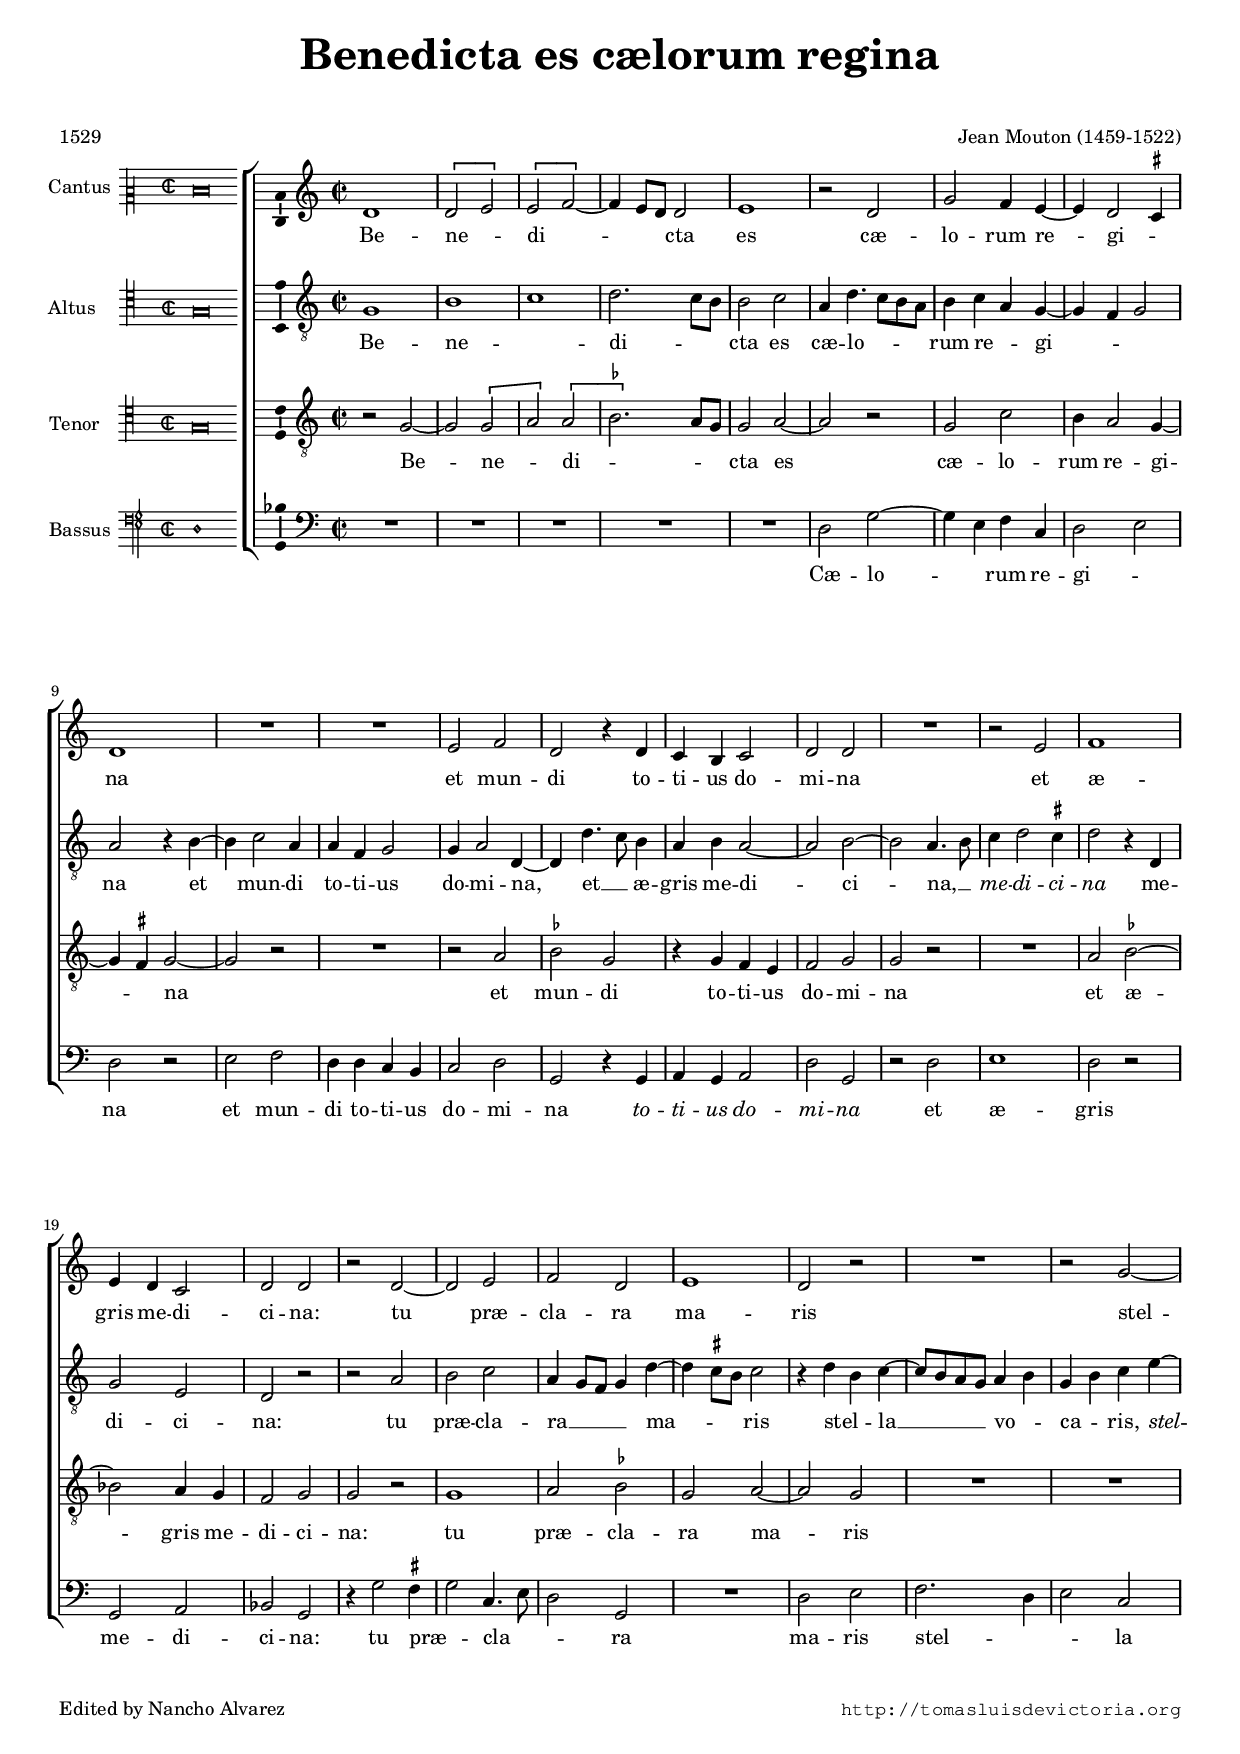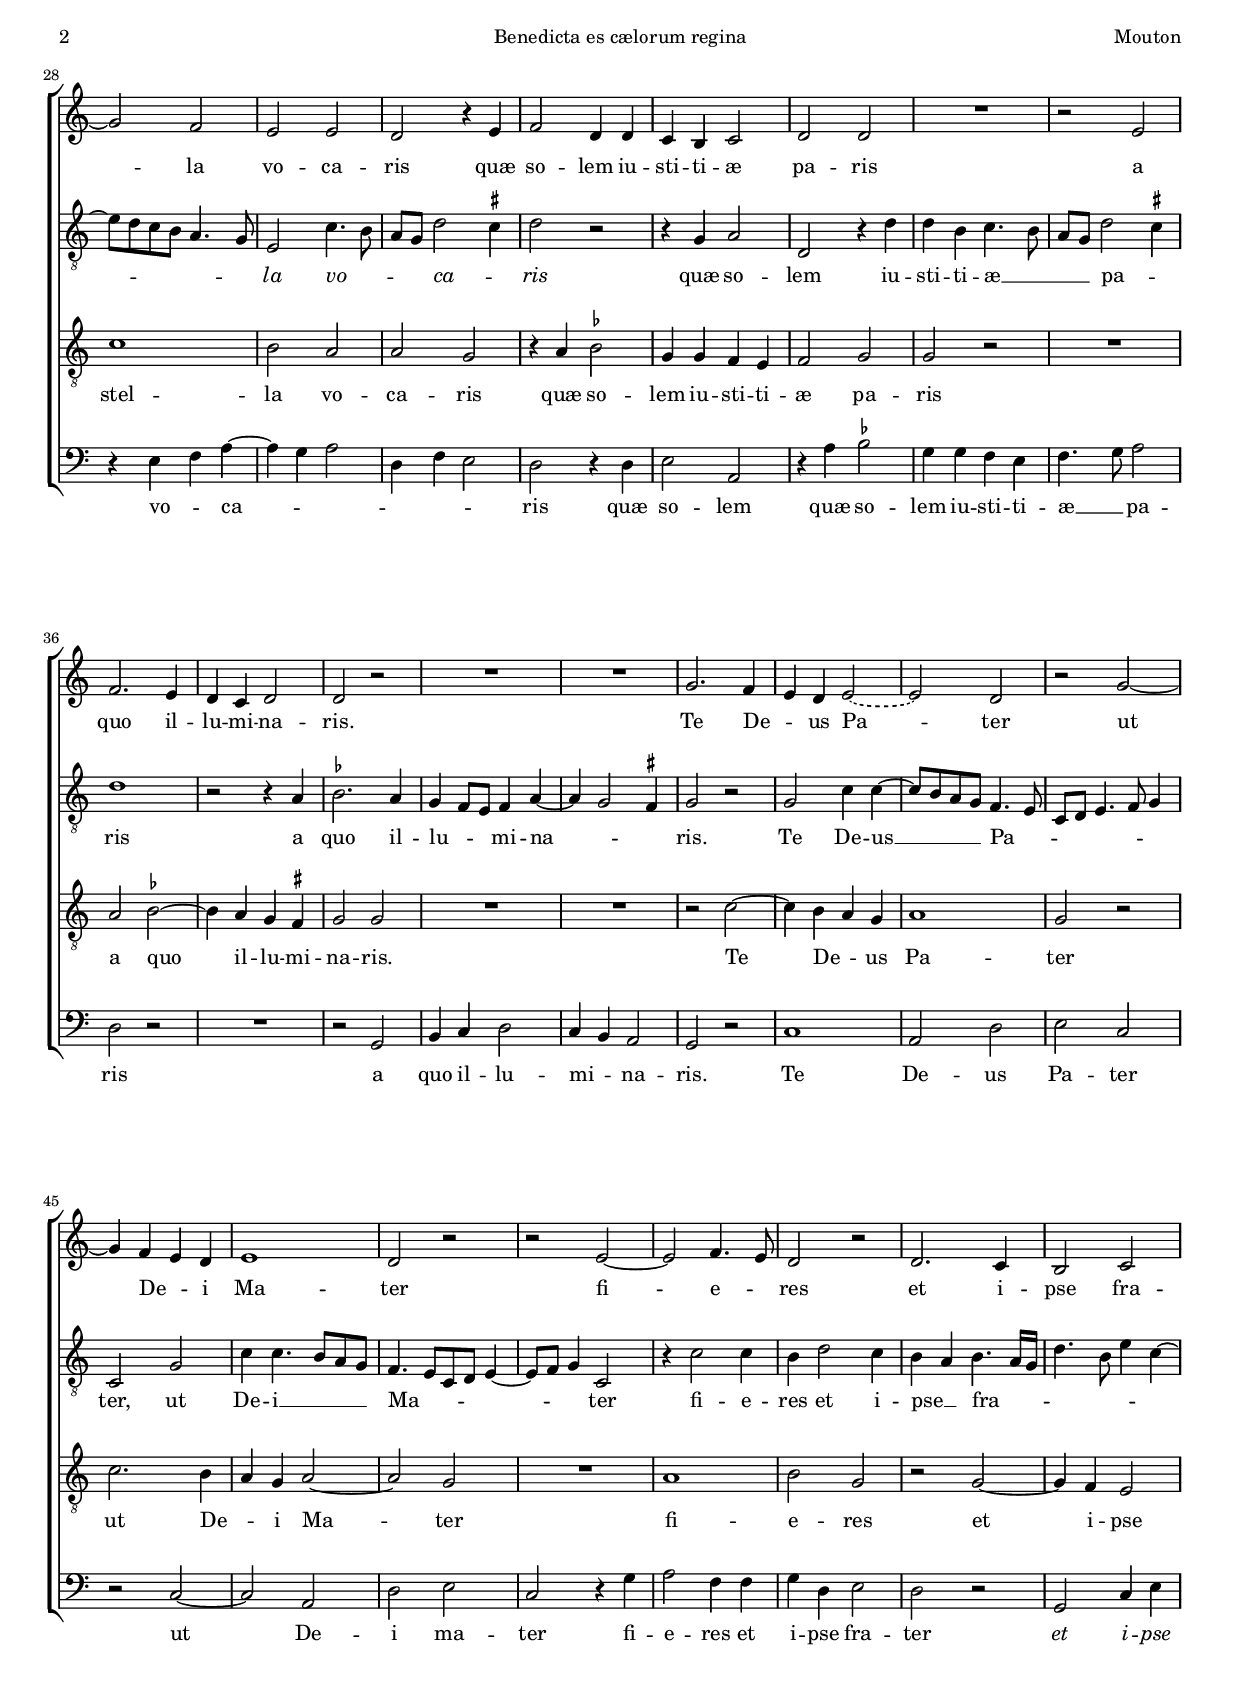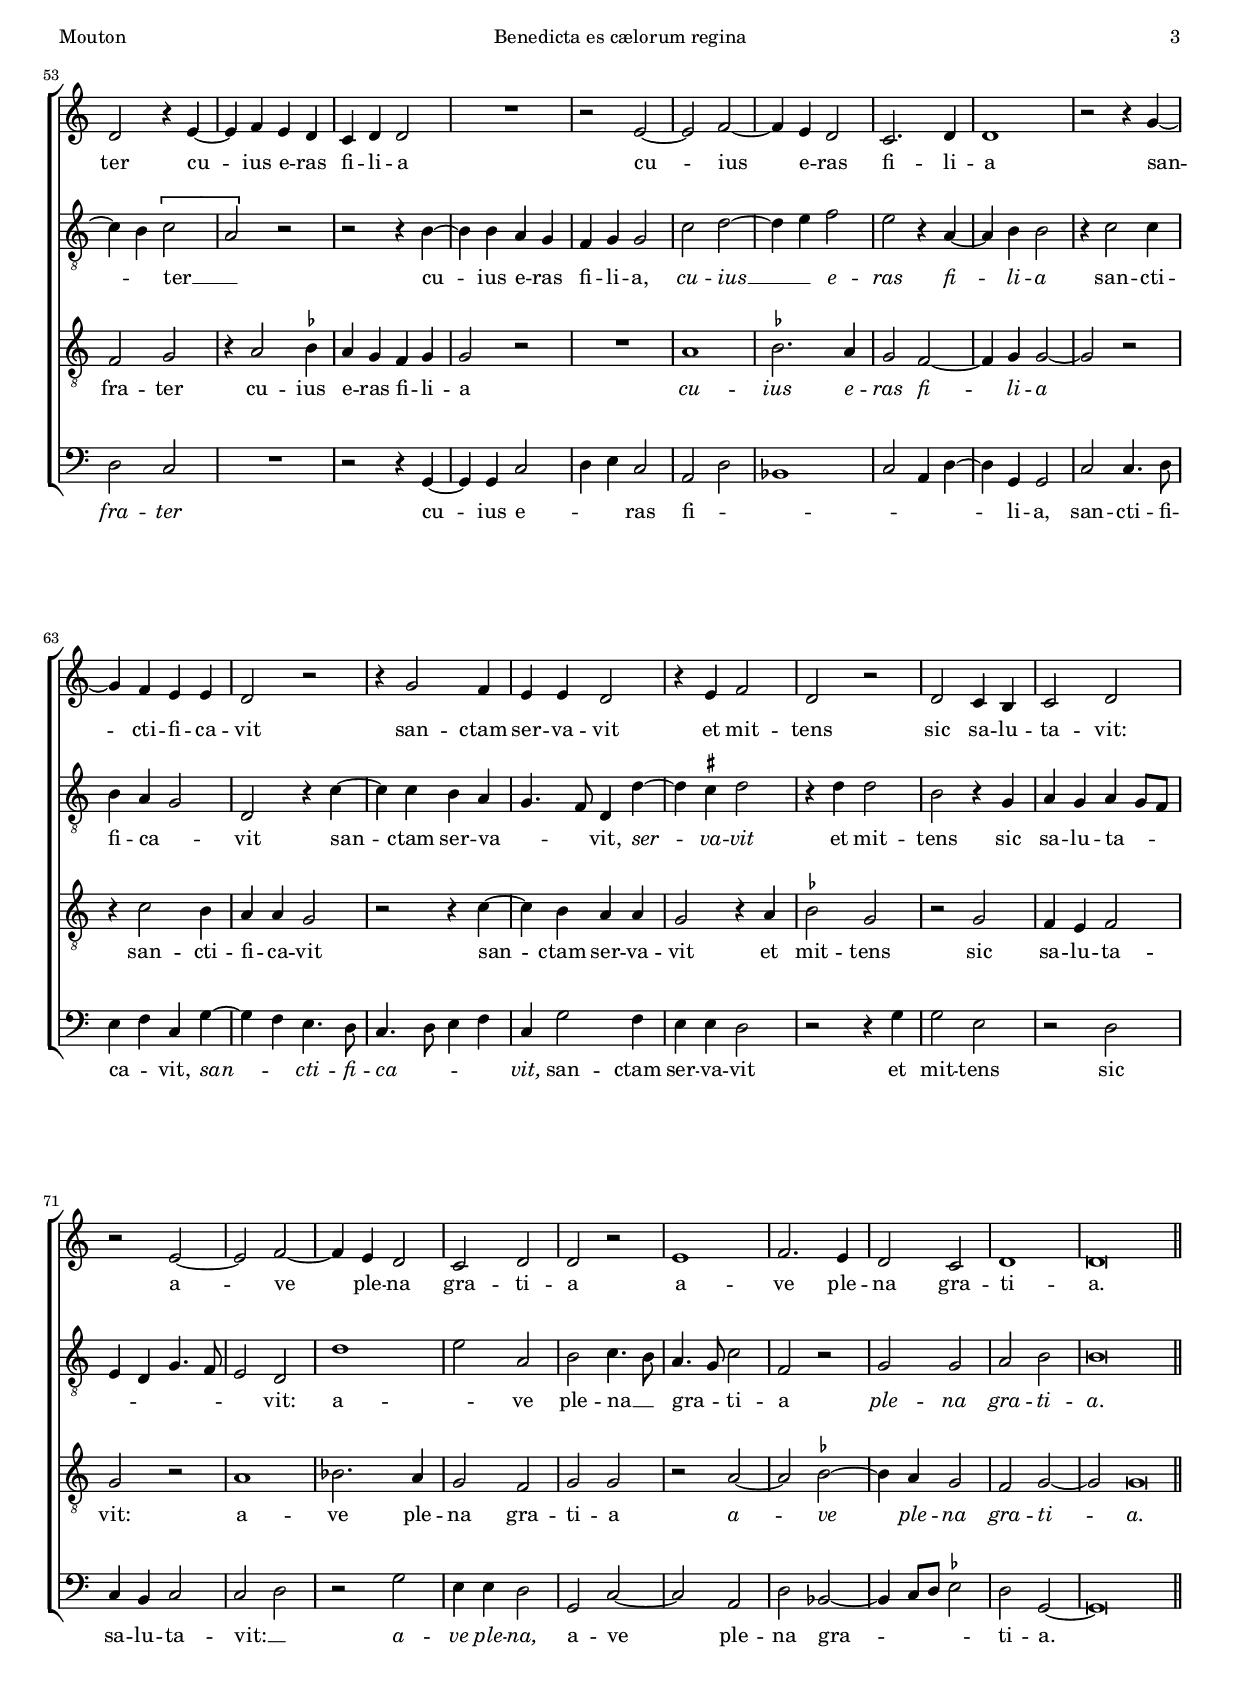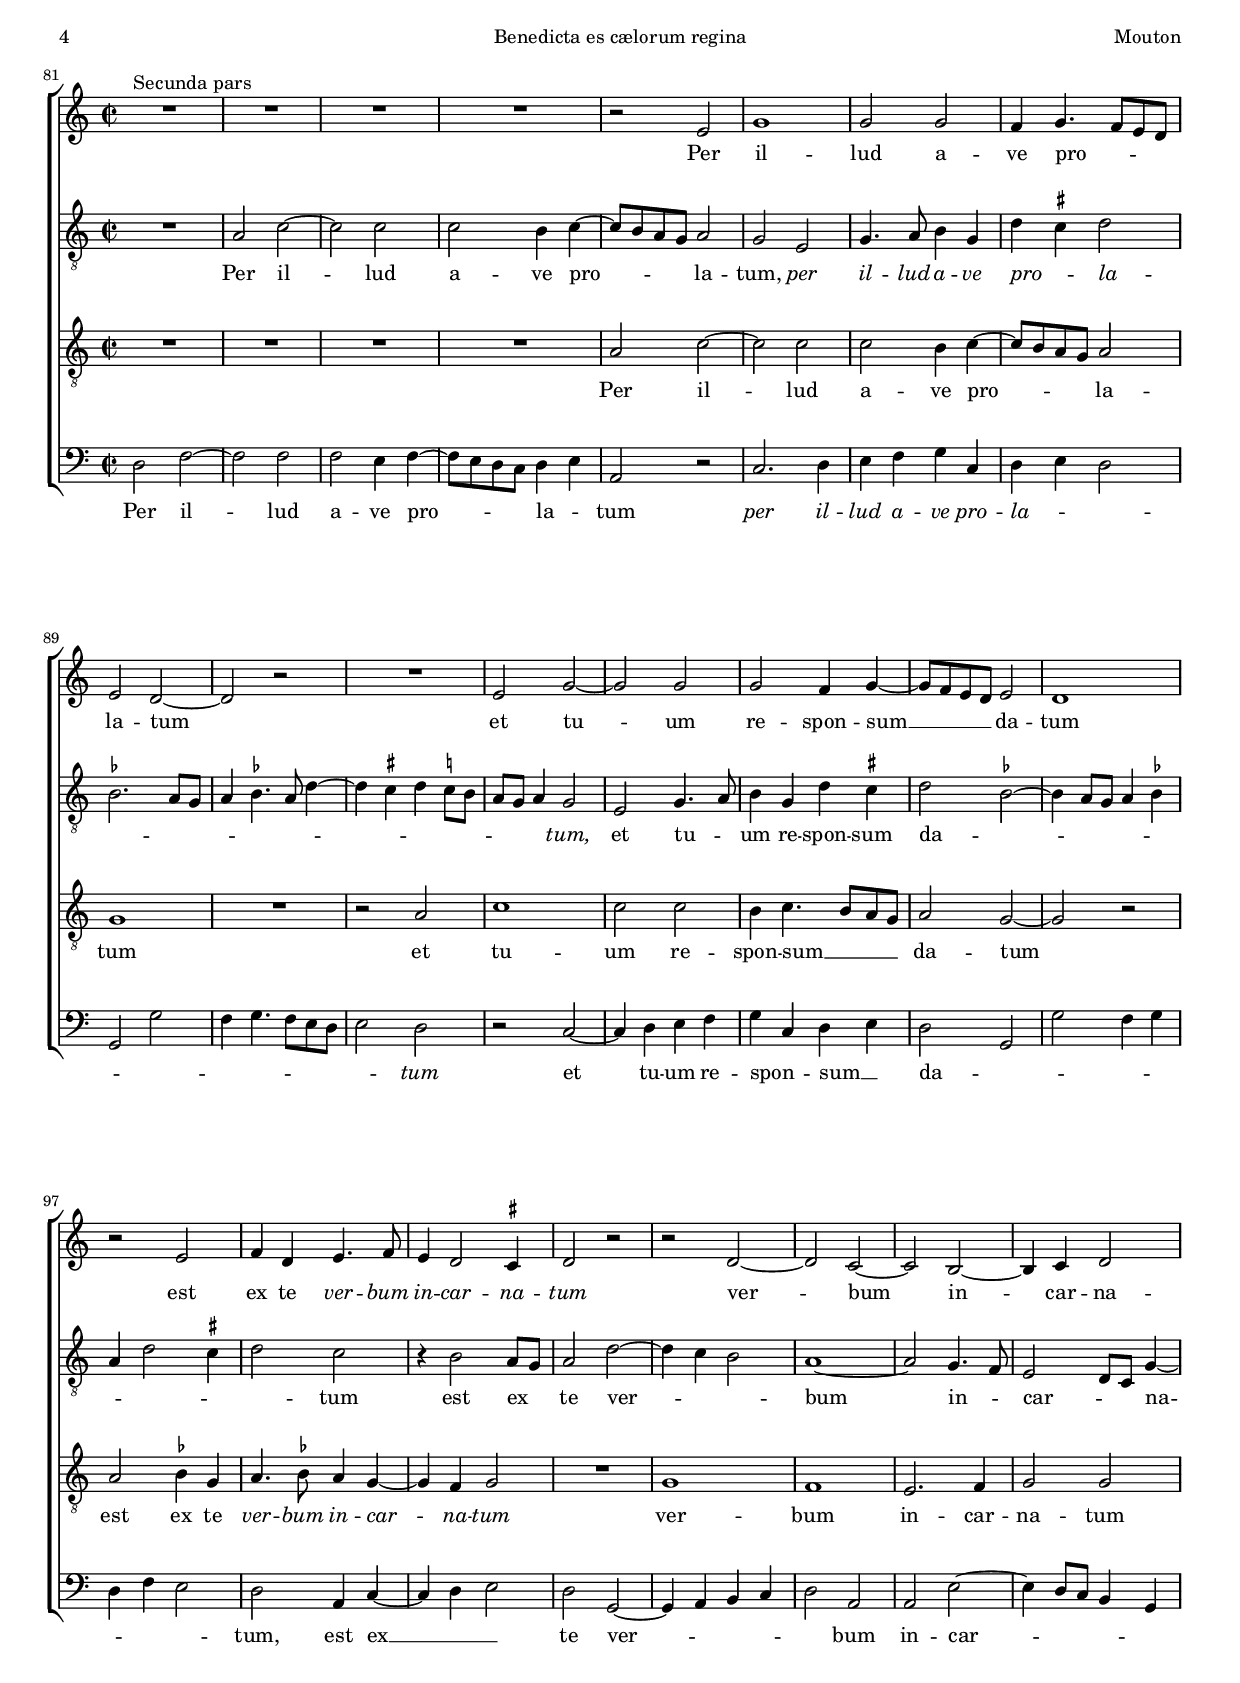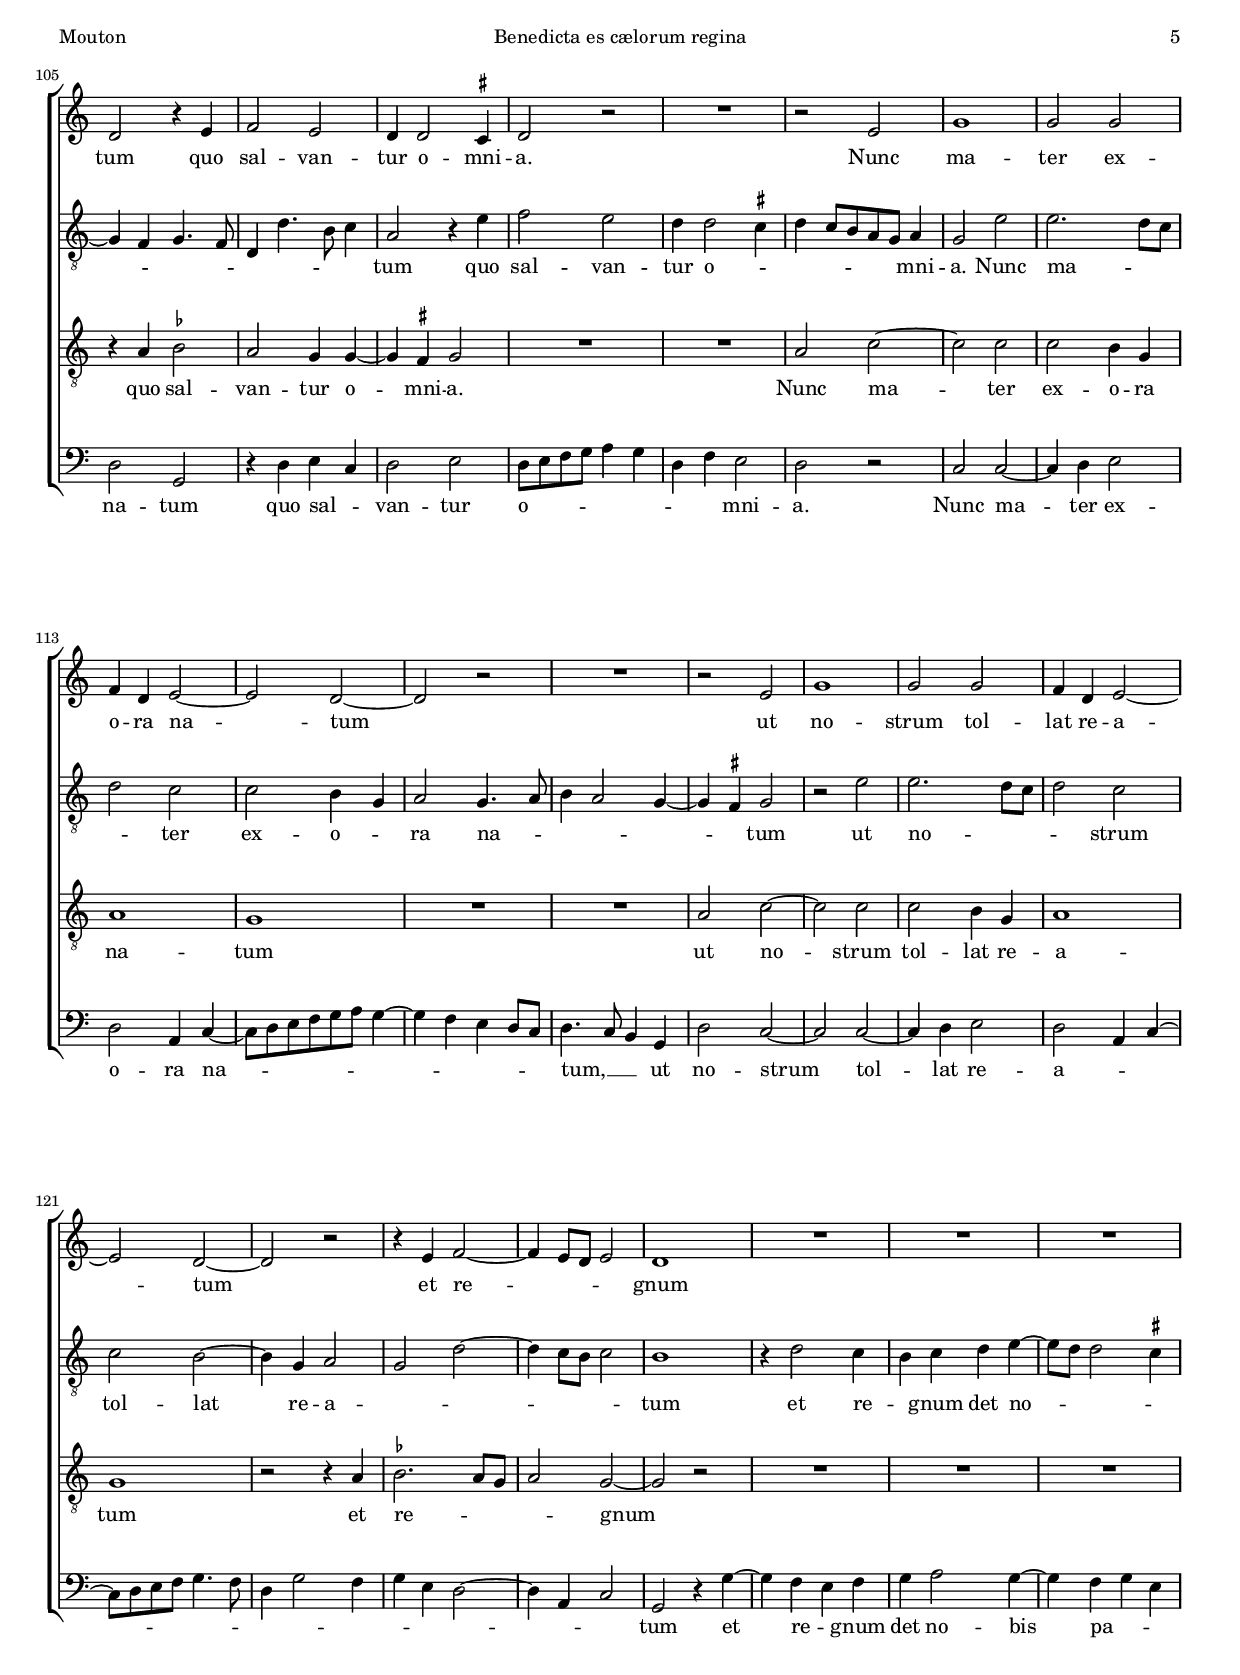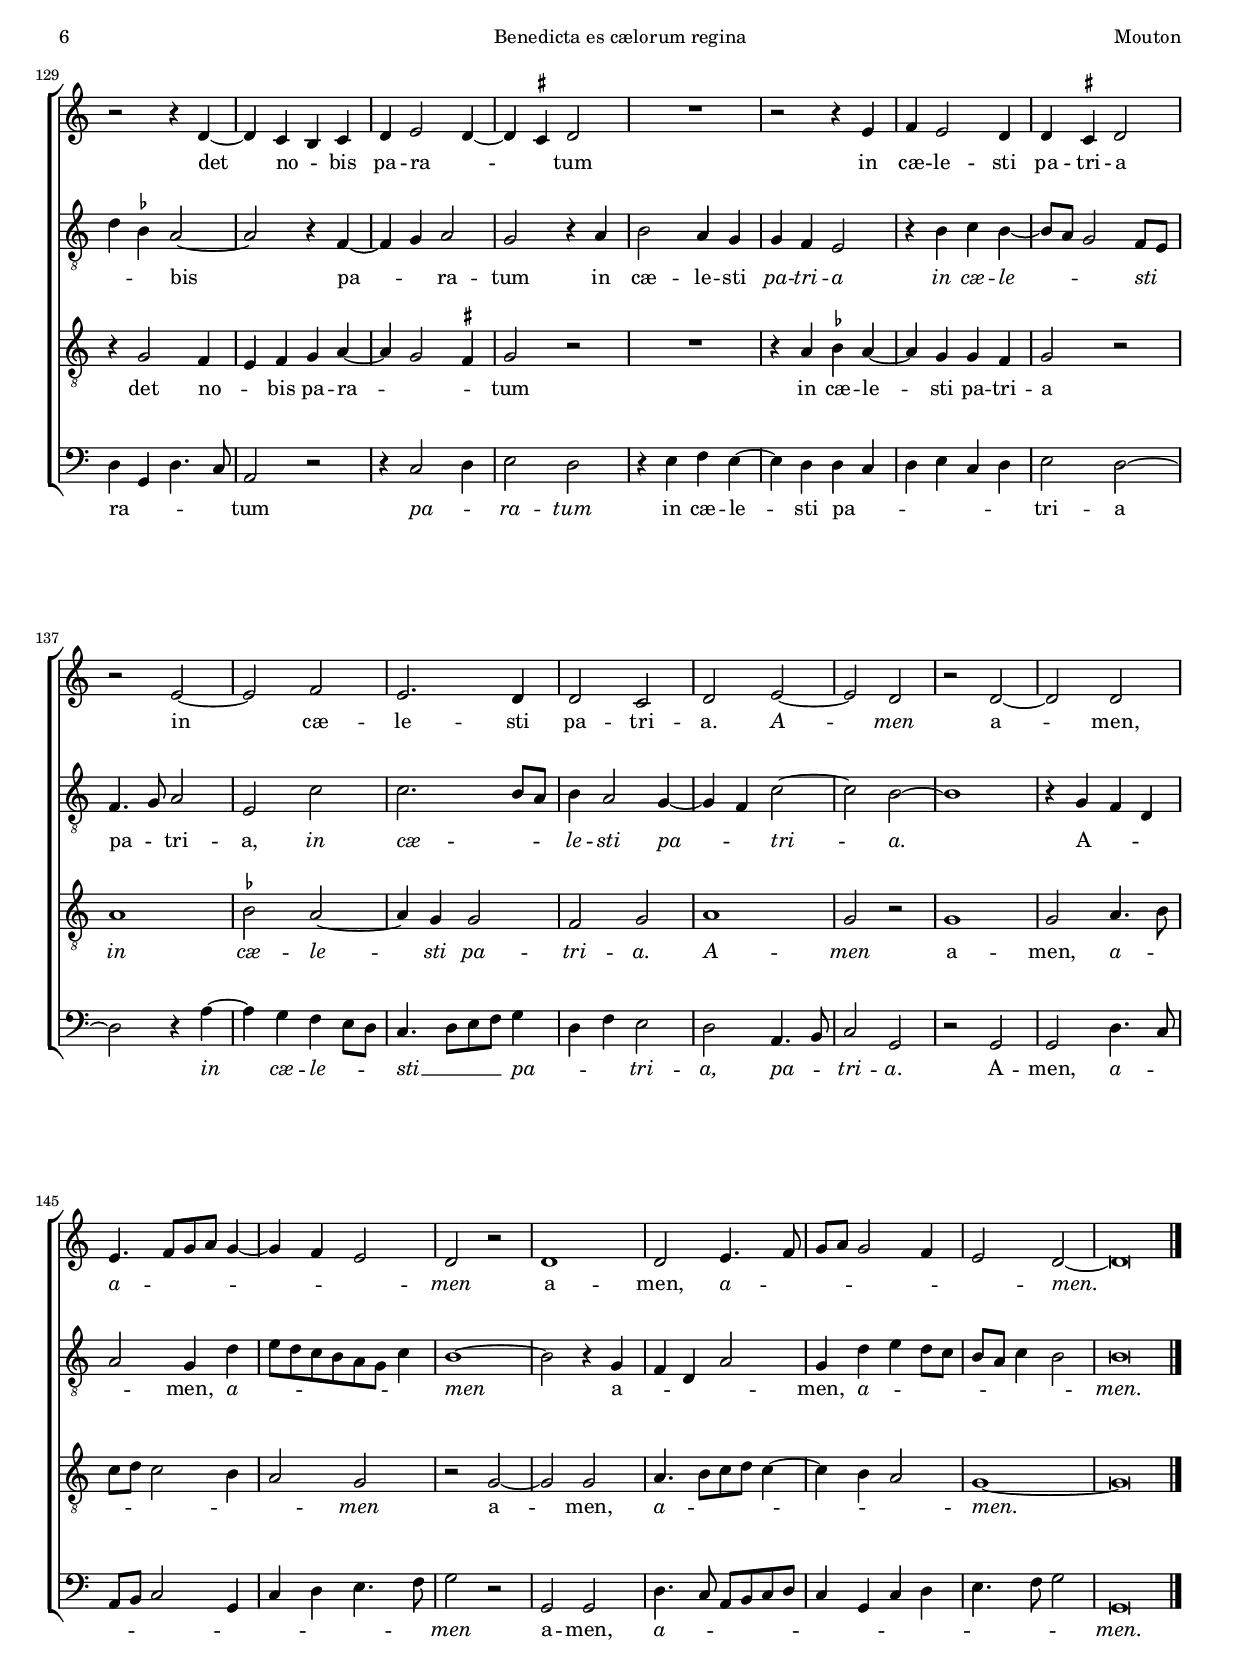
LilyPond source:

\version "2.18.0"

#(set-default-paper-size "a4")
#(set-global-staff-size 16.5)
#(ly:set-option 'point-and-click #f)
%mobile -s15.5 -i3.2

italicas=\override LyricText.font-shape = #'italic
rectas=\override LyricText.font-shape = #'upright
ss=\once \set suggestAccidentals = ##t
incipitwidth = 20

htitle="Benedicta es cælorum regina"
hcomposer="Mouton"

\header {
	title=\markup{\fontsize #3 "Benedicta es cælorum regina"}
	subtitle=\markup{\column{" " " "}}
%	subsubtitle=\markup{\column{" " " "}}
	composer="Jean Mouton (1459-1522)"
        pdfauthor=\composer
	%opus="(-)"
	poet=\markup{"1529"} % Motetti de la Corona vol. I
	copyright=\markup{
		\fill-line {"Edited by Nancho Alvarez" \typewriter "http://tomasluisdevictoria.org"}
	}
%	tagline=""
}

global={\key c \major \time 2/2 \skip 1*80 \bar "||" \break 
	\override Score.TimeSignature.break-visibility = #'#(#f #t #t)
	\time 2/2 \skip 1*72 \bar "|."
}


cantus=\relative c'{
	d1
	\[d2 e\]
	\[e f ~ \]
	f4 e8 d d2
	e1
	r2 d
	g2 f4 e ~
	e d2 \ss cis4
	d1
	R1
	R1
	e2 f
	d r4 d
	c b c2
	d d
	R1
	r2 e
	f1
	e4 d c2 % CSIC \ss cis
	d2 d
	r2 d ~
	d e
	f d
	e1
	d2 r
	R1
	r2 g ~
	g f
	e e
	d r4 e
	f2 d4 d
	c b c2
	d d
	R1
	r2 e
	f2. e4
	d c d2
	d r
	R1*2
	g2. f4
	e d \tieDashed e2 ~ % asi esta en CSIC
	e d \tieSolid
	r2 g ~
	g4 f e d
	e1
	d2 r
	r e ~
	e f4. e8
	d2 r
	d2. c4
	b2 c
	d r4 e ~
	e f e d
	c d d2
	R1
	r2 e ~
	e f ~
	f4 e d2
	c2. d4
	d1
	r2 r4 g ~
	g f e e
	d2 r
	r4 g2 f4
	e e d2
	r4 e f2
	d r
	d c4 b
	c2 d
	r2 e ~
	e f ~
	f4 e d2
	c d % CSIC \ss cis 
	d2 r
	e1
	f2. e4
	d2 c
	d1
	d\breve*1/2
	s4*0^\markup{"Secunda pars"}
	R1*4
	r2 e
	g1
	g2 g
	f4 g4. f8 e d % CSIC \ss fis 
	e2 d ~
	d2 r
	R1
	e2 g ~
	g g
	g f4 g ~
	g8 f e d e2
	d1
	r2 e
	f4 d e4. f8
	e4 d2 \ss cis4
	d2 r
	r d ~
	d
	c ~
	c b ~
	b4 c d2
	d r4 e
	f2 e
	d4 d2 \ss cis4
	d2 r
	R1
	r2 e
	g1
	g2 g
	f4 d e2 ~
	e d ~
	d r
	R1
	r2 e
	g1
	g2 g
	f4 d e2 ~
	e d ~
	d r
	r4 e f2 ~
	f4 e8 d e2
	d1
	R1*3
	r2 r4 d ~
	d c b c
	d e2 d4 ~
	d \ss cis4 d2 
	R1
	r2 r4 e
	f4 e2 d4 
	d \ss cis d2
	r2 e ~
	e f
	e2. d4
	d2 c % CSIC \ss cis
	d e ~
	e d
	r d ~
	d d
	e4. f8[ g a] g4 ~ % CSIC \ss fis 
	g4 f e2
	d r
	d1
	d2 e4. f8 % CSIC \ss fis 
	g8 a g2 f4
	e2 d2 ~
	d\breve*1/2
}

altus=\relative c'{
	g1
	b
	c
	d2. c8 b
	b2 c
	a4 d4. c8 b a
	b4 c a g ~
	g f g2
	a2 r4 b ~
	b c2 a4
	a4 f g2
	g4 a2 d,4 ~
	d d'4. c8 b4
	a4 b a2 ~
	a b ~ % en CSIC no hay tie en esta nota
	b2 a4. b8
	c4 d2 \ss cis4
	d2 r4 d,
	g2 e
	d r
	r2 a'
	b c
	a4 g8 f g4 d' ~
	d \ss cis8 b cis2
	r4 d b c ~
	c8 b a g a4 b
	g b c e ~
	e8 d c b a4. g8 
	e2 c'4. b8
	a8 g d'2 \ss cis4
	d2 r
	r4 g, a2
	d, r4 d'
	d b c4. b8
	a g d'2 \ss cis4
	d1
	r2 r4 a
	\ss bes2. a4
	g4 f8 e f4 a ~
	a g2 \ss fis4
	g2 r
	g2 c4 c ~
	c8 b a g f4. e8 
	c d e4. f8 g4
	c,2 g'
	c4 c4. b8 a g
	f4. e8[ c d] e4 ~
	e8 f g4 c,2
	r4 c'2 c4
	b4 d2 c4
	b a b4. a16 g
	d'4. b8 e4 c ~
	c b \[c2
	a\] r
	r2 r4 b ~
	b b a g
	f g g2 % CSIC \ss fis 
	c2 d ~
	d4 e f2
	e2 r4 a, ~
	a b b2
	r4 c2 c4
	b a g2
	d2 r4 c' ~
	c4 c b a 
	g4. f8 d4 d' ~
	d \ss cis d2 
	r4 d d2
	b r4 g 
	a4 g a g8 f
	e4 d g4. f8
	e2 d
	d'1
	e2 a,
	b2 c4. b8
	a4. g8 c2
	f,2 r
	g g 
	a b
	b\breve*1/2
	R1
	a2 c ~
	c c
	c b4 c ~
	c8 b a g a2
	g2 e
	g4. a8 b4 g
	d' \ss cis d2
	\ss bes2. a8 g
	a4 \ss bes4. a8 d4 ~
	d \ss cis d \ss c8 b 
	a g a4 g2
	e2 g4. a8
	b4 g d' \ss cis4
	d2 \ss bes2 ~
	bes4 a8 g a4 \ss bes
	a4 d2 \ss cis4
	d2 c
	r4 b2 a8 g
	a2 d ~
	d4 c b2
	a1 ~
	a2 g4. f8
	e2 d8 c g'4 ~
	g  f g4. f8 % CSIC \ss fis 
	d4 d'4. b8 c4
	a2 r4 e'
	f2 e
	d4 d2 \ss cis4
	d4 c8[ b a g] a4 
	g2 e'
	e2. d8 c
	d2 c
	c b4 g
	a2 g4. a8
	b4 a2 g4 ~
	g \ss fis4 g2
	r2 e'
	e2. d8 c
	d2 c
	c2 b ~
	b4 g a2
	g d' ~
	d4 c8 b c2
	b1
	r4 d2 c4
	b c d e ~
	e8 d d2 \ss cis4
	d \ss bes a2 ~ % CSIC no
	a r4 f ~
	f g a2
	g r4 a
	b2 a4 g
	g f e2
	r4 b' c b ~
	b8 a g2 f8 e
	f4. g8 a2
	e2 c'
	c2. b8 a
	b4 a2 g4 ~
	g f c'2 ~
	c b ~
	b1
	r4 g f d
	a'2 g4 d'
	e8[ d c b a g] c4
	b1 ~
	b2 r4 g
	f d a'2
	g4 d' e d8 c
	b a c4 b2
	b\breve*1/2 
}

tenor=\relative c'{
	r2 g ~
	g \[g
	a\] \[a
	\ss bes2.\] a8 g
	g2 a ~
	a r
	g c
	b4 a2 g4 ~ % CSIC \ss bes
	g \ss fis g2 ~
	g r
	R1
	r2 a
	\ss bes g
	r4 g f e
	f2 g % CSIC \ss fis
	g2 r
	R1
	a2 \ss bes ~
	bes a4 g
	f2 g
	g2 r
	g1
	a2 \ss bes2
	g2 a ~
	a g
	R1*2
	c1
	b2 a
	a g
	r4 a \ss bes2
	g4 g f e 
	f2 g % CSIC \ss fis
	g2 r
	R1
	a2 \ss bes ~
	bes4 a g \ss fis 
	g2 g
	R1*2
	r2 c ~
	c4 b a g
	a1
	g2 r
	c2. b4
	a g a2 ~
	a g
	R1
	a1
	b2 g
	r g ~
	g4 f e2
	f g
	r4 a2 \ss bes4
	a4 g f g % CSIC \ss fis
	g2 r
	R1
	a1
	\ss bes2. a4
	g2 f ~ % CSIC \ss fis
	f4 g g2 ~
	g r
	r4 c2 b4
	a a g2
	r2 r4 c ~
	c b a a
	g2 r4 a
	\ss bes2 g
	r2 g
	f4 e f2
	g r
	a1
	bes2. a4
	g2 f % CSIC \ss fis
	g2 g
	r2 a ~
	a \ss bes ~
	bes4 a g2 
	f g ~ % CSIC \ss fis
	g g\breve*1/4
	R1*4
	a2 c ~
	c c
	c b4 c ~
	c8 b a g a2
	g1
	R1
	r2 a
	c1
	c2 c
	b4 c4. b8 a g
	a2 g ~
	g r2 % CSIC r4
	a2 \ss bes4 g
	a4. \ss bes8 a4 g ~
	g4 f g2
	R1
	g1
	f
	e2. f4
	g2 g
	r4 a \ss bes2 % CSIC no
	a2 g4 g ~
	g \ss fis g2
	R1*2
	a2 c ~ % CSIC a4
	c c
	c2 b4 g
	a1
	g
	R1
	R1
	a2 c ~
	c c
	c b4 g
	a1 % a2 ~ a
	g1
	r2 r4 a
	\ss bes2. a8 g
	a2 g ~
	g2 r
	R1*3
	r4 g2 f4
	e4 f g a ~
	a g2 \ss fis4
	g2 r
	R1
	r4 a \ss bes a ~ % CSIC no
	a4 g g f4 % CSIC \ss fis
	g2 r
	a1
	\ss bes2 a ~ % CSIC no
	a4 g g2
	f2 g
	a1 
	g2 r
	g1
	g2 a4. b8
	c d c2 b4
	a2 g
	r2 g ~
	g g
	a4. b8[ c d] c4 ~
	c b a2
	g1 ~
	g\breve*1/2
}

bassus=\relative c{
	R1*5
	d2 g ~
	g4 e f c
	d2 e
	d r
	e f
	d4 d c b
	c2 d
	g, r4 g
	a g a2
	d g,
	r2 d'
	e1
	d2 r
	g,2 a 
	bes g
	r4 g'2 \ss fis4
	g2 c,4. e8 
	d2 g,
	R1
	d'2 e
	f2. d4
	e2 c
	r4 e f a ~
	a g4 a2 % CSIC \ss gis
	d,4 f e2
	d2 r4 d
	e2 a,
	r4 a' \ss bes2
	g4 g f e
	f4. g8 a2
	d,2 r
	R1
	r2 g,
	b4 c d2
	c4 b a2 % CSIC \ss bes
	g2 r
	c1
	a2 d
	e c
	r2 c ~
	c a
	d e 
	c2 r4 g'
	a2 f4 f
	g4 d e2
	d r
	g,2 c4 e
	d2 c
	R1
	r2 r4 g ~
	g g c2
	d4 e c2
	a2 d
	bes1
	c2 a4 d ~
	d g, g2
	c c4. d8
	e4 f c g' ~
	g f e4. d8
	c4. d8 e4 f 
	c g'2 f4
	e e d2
	r2 r4 g
	g2 e
	r2 d
	c4 b c2
	c d
	r2 g
	e4 e d2
	g,2 c ~
	c a
	d bes ~
	bes4 c8 d \ss ees2
	d2 g, ~
	g\breve*1/2
	d'2 f ~
	f f
	f e4 f ~
	f8 e d c d4 e
	a,2 r
	c2. d4
	e f g c, % CSIC \ss fis
	d e d2
	g,2 g' 
	f4 g4. f8 e d
	e2 d
	r2 c ~
	c4 d e f
	g c, d e
	d2 g, 
	g'2 f4 g
	d f e2
	d a4 c ~
	c4 d e2
	d g, ~
	g4 a b c
	d2 a 
	a e' ~
	e4 d8 c b4 g
	d'2 g,
	r4 d' e c
	d2 e
	d8 e f g a4 g
	d f e2
	d r
	c2 c ~
	c4 d e2
	d a4 c ~
	c8[ d e f g a] g4 ~
	g f e d8 c
	d4. c8 b4 g
	d'2 c ~
	c c ~
	c4 d e2
	d a4 c ~
	c8 d e f g4. f8
	d4 g2 f4 % CSIC \ss fis
	g e d2 ~
	d4 a c2
	g2 r4 g' ~
	g f e f
	g a2 g4 ~
	g f g e
	d g, d'4. c8
	a2 r
	r4 c2 d4
	e2 d
	r4 e f e ~
	e d d c
	d4 e c d
	e2 d ~
	d r4 a' ~
	a g f e8 d
	c4. d8[ e f] g4 
	d f e2
	d a4. b8 
	c2 g
	r g
	g2 d'4. c8
	a b c2 g4
	c d e4. f8 % CSIC \ss fis
	g2 r
	g,2 g
	d'4. c8 a b c d
	c4 g c d
	e4. f8 g2 % CSIC \ss 
	g,\breve*1/2
}

textocantus=\lyricmode{
Be -- ne -- _ di -- _ _ _ cta es
cæ -- lo -- rum re -- gi -- _ na
et mun -- di
to -- ti -- us do -- mi -- na
et æ -- gris me -- di -- ci -- na:
tu præ -- cla -- ra ma -- ris
stel -- la vo -- ca -- ris
quæ so -- lem iu -- sti -- ti -- æ pa -- ris
a quo il -- lu -- mi -- na -- ris.
Te De -- _ us Pa -- ter
ut De -- _ i Ma -- ter fi -- e -- _ res
et i -- pse fra -- ter 
cu -- ius e -- ras fi -- li -- a
cu -- ius e -- ras fi -- li -- a
san -- cti -- fi -- ca -- vit
san -- ctam ser -- va -- vit
et mit -- tens sic sa -- lu -- ta -- vit:
a -- ve ple -- na gra -- ti -- a
a -- ve ple -- na gra -- ti -- a.
Per il -- lud a -- ve pro -- _ _ _ la -- tum
et tu -- um re -- spon -- sum __ _ _ _ da -- tum
est ex te \italicas 
ver -- bum in -- car -- na -- tum
\rectas 
ver -- bum in -- car -- na -- tum
quo sal -- van -- tur o -- mni -- a.
Nunc ma -- ter ex -- o -- ra na -- tum
ut no -- strum tol -- lat re -- a -- tum
et re -- _ _ _ gnum det no -- _ bis pa -- ra -- _ _ tum
in cæ -- le -- sti pa -- tri -- a
in cæ -- le -- sti pa -- tri -- a.
\italicas A -- men
\rectas 
a -- men,
\italicas 
a -- _ _ _ _ _ _ men
\rectas 
a -- men,
\italicas a -- _ _ _ _ _ _ men.
}

textoaltus=\lyricmode{
Be -- ne -- _ di -- _ _ cta es cæ -- lo -- _ _ _ rum re -- _ gi -- _ _ na
et mun -- di to -- ti -- us do -- mi -- na,
et __ _ æ -- gris me -- di -- ci -- na, __ _ 
\italicas 
me -- di -- ci -- na
\rectas 
me -- di -- ci -- na:
tu præ -- cla -- ra __ _ _ _ ma -- _ _ ris
stel -- _ la __ _ _ _ vo -- _ ca -- _ ris,
\italicas 
stel -- _ _ _ _ _ la vo -- _ _ _ ca -- _ ris
\rectas 
quæ so -- lem iu -- sti -- ti -- æ __ _ _ _ pa -- _ ris
a quo il -- lu -- _ _ mi -- na -- _ _ ris.
Te De -- us __ _ _ _ Pa -- _ _ _ _ _ _ ter,
ut De -- i __ _ _ _ Ma -- _ _ _ _ _ _ ter
fi -- e -- res et i -- pse __ _ fra -- _ _ _ _ _ _ _ ter __ _
cu -- ius e -- ras fi -- li -- a,
\italicas 
cu -- ius __ _ e -- ras fi -- li -- a
\rectas 
san -- cti -- fi -- ca -- _ vit
san -- ctam ser -- va -- _ _ vit,
\italicas 
ser -- va -- vit
\rectas 
et mit -- tens sic sa -- lu -- ta -- _ _ _ _ _ _ _ vit:
a -- _ ve ple -- na __ _ gra -- _ ti -- a
\italicas 
ple -- na gra -- ti -- a. \rectas 
Per il -- lud a -- ve pro -- _ _ _ la -- tum,
\italicas 
per il -- lud a -- ve pro -- _ la -- _ _ _ _ _ _ _ _ _ _ _ _ _ _ tum,
\rectas 
et tu -- _ um re -- spon -- sum da -- _ _ _ _ _ _ _ _ _ tum
est ex _ te ver -- _ _ bum in -- _ car -- _ _ na -- _ _ _ _ _ _ _ tum
quo sal -- van -- tur o -- _ _ _ _ _ _ mni -- a.
Nunc ma -- _ _ _ ter ex -- o -- _ ra na -- _ _ _ _ _ tum
ut no -- _ _ _ strum tol -- lat re -- a -- _ _ _ _ _ tum
et re -- _ gnum det no -- _ _ _ _ _ bis
pa -- _ ra -- tum
in cæ -- le -- sti \italicas pa -- tri -- a
in cæ -- le -- _ _ sti _ \rectas 
pa -- _ tri -- a,
\italicas 
in cæ -- _ _ le -- sti pa -- _ tri -- a.
\rectas 
A -- _ _ _ men,
\italicas 
a -- _ _ _ _ _ _ _ men
\rectas 
a -- _ _ _ men,
\italicas 
a -- _ _ _ _ _ _ _ men.
}

textotenor=\lyricmode{
Be -- ne -- _ di -- _ _ _ cta es cæ -- lo -- rum re -- gi -- _ na
et mun -- di to -- ti -- us do -- mi -- na
et æ -- gris me -- di -- ci -- na:
tu præ -- cla -- ra ma -- ris stel -- la vo -- ca -- ris 
quæ so -- lem iu -- sti -- ti -- æ pa -- ris
a quo il -- lu -- mi -- na -- ris.
Te De -- _ us Pa -- ter
ut De -- _ i Ma -- ter
fi -- e -- res
et i -- pse fra -- ter
cu -- ius e -- ras fi -- li -- a
\italicas 
cu -- ius e -- ras fi -- li -- a
\rectas 
san -- cti -- fi -- ca -- vit
san -- ctam ser -- va -- vit
et mit -- tens sic sa -- lu -- ta -- vit:
a -- ve ple -- na gra -- ti -- a
\italicas a -- ve ple -- na gra -- ti -- a.
\rectas 
Per il -- lud a -- ve pro -- _ _ _ la -- tum 
et tu -- um re -- spon -- sum __ _ _ _ da -- tum
est ex te \italicas ver -- bum in -- car -- na -- tum
\rectas 
ver -- bum in -- car -- na -- tum
quo sal -- van -- tur o -- mni -- a.
Nunc ma -- ter ex -- o -- ra na -- tum
ut no -- strum tol -- lat re -- a -- tum
et re -- _ _ _ gnum det no -- _ bis pa -- ra -- _ _ tum
in cæ -- le -- sti pa -- tri -- a
\italicas 
in cæ -- le -- sti pa -- tri -- a. A -- men
\rectas 
a -- men,
\italicas 
a -- _ _ _ _ _ _ men
\rectas 
a -- men, 
\italicas 
a -- _ _ _ _ _ _ men.
}

textobassus=\lyricmode{
Cæ -- lo -- _ rum re -- gi -- _ na
et mun -- di to -- ti -- us do -- mi -- na
\italicas 
to -- ti -- us do -- mi -- na
\rectas 
et æ -- gris me -- di -- ci -- na:
tu præ -- _ cla -- _ _ ra
ma -- ris stel -- _ _ la
vo -- _ ca -- _ _ _ _ _ ris
quæ so -- lem 
quæ so -- lem iu -- sti -- ti -- æ __ _ pa -- ris
a quo il -- lu -- mi -- _ na -- ris.
Te De -- us Pa -- ter
ut De -- i ma -- ter fi -- e -- res et i -- pse fra -- ter
\italicas 
et i -- pse fra -- ter
\rectas 
cu -- ius e -- _ _ ras fi -- _ _ _ _ _ li -- a,
san -- cti -- fi -- ca -- _ vit,
\italicas 
san -- _ cti -- fi -- ca -- _ _ _ vit,
\rectas 
san -- ctam ser -- va -- vit
et mit -- tens sic sa -- lu -- ta -- vit: __ _ 
\italicas 
a -- ve ple -- na, \rectas
a -- ve ple -- na gra -- _ _ _ ti -- a.
Per il -- lud a -- ve pro -- _ _ _ la -- _ tum
\italicas 
per il -- lud a -- ve pro -- la -- _ _ _ _ _ _ _ _ _ _ tum
\rectas 
et tu -- um re -- spon -- _ sum __ _ da -- _ _ _ _ _ _ _ tum,
est ex __ _ _ te ver -- _ _ _ _ bum
in -- car -- _ _ _ _ na -- tum
quo sal -- _ van -- tur o -- _ _ _ _ _ _ _ mni -- a.
Nunc ma -- ter ex -- o -- ra na -- _ _ _ _ _ _ _ _ _ _ tum, __ _ _ 
ut no -- strum tol -- lat re -- a -- _ _ _ _ _ _ _ _ _ _ _ _ _ _ _ tum
et re -- _ gnum det no -- bis pa -- _ _ ra -- _ _ _ tum
\italicas 
pa -- _ ra -- tum
\rectas 
in cæ -- le -- sti pa -- _ _ _ _ _ tri -- a
\italicas 
in cæ -- le -- _ _ sti __ _ _ _ pa -- _ _ tri -- a,
pa -- _ tri -- a.
\rectas 
A -- men, \italicas
a -- _ _ _ _ _ _ _ _ _ men
\rectas 
a -- men,
\italicas 
a -- _ _ _ _ _ _ _ _ _ _ _ _ men.
}


incipitcantus=\markup{
	\score{
		{ 
		\set Staff.instrumentName="Cantus " % Superius
		\override NoteHead.style = #'neomensural
		\override Staff.TimeSignature.style = #'neomensural
		\cadenzaOn 
		\clef "petrucci-c2"
		\key c \major
		\time 2/2
		d'\breve
		} 
	\layout { line-width=\incipitwidth indent = 0 }
	}
}

incipitaltus=\markup{
	\score{
		{ 
		\set Staff.instrumentName="Altus    "
		\override NoteHead.style = #'neomensural 
		\override Staff.TimeSignature.style = #'neomensural
		\cadenzaOn 
		\clef "petrucci-c4"
		\key c \major
		\time 2/2
		g\breve
		} 
	\layout { line-width=\incipitwidth indent = 0 }
	}
}


incipittenor=\markup{
	\score{
		{ 
		\set Staff.instrumentName="Tenor   "
		\override NoteHead.style = #'neomensural 
		\override Staff.TimeSignature.style = #'neomensural
		\cadenzaOn 
		\clef "petrucci-c4"
		\key c \major
		\time 2/2
		g\breve
		} 
	\layout { line-width=\incipitwidth indent=0 }
	}
}

incipitbassus=\markup{
	\score{
		{ 
		\set Staff.instrumentName="Bassus "
		\override NoteHead.style = #'neomensural
		\override Staff.TimeSignature.style = #'neomensural
		\cadenzaOn 
		\clef "petrucci-f4"
		\key c \major
		\time 2/2
		d1*2
		} 
	\layout { line-width=\incipitwidth indent = 0 }
	}
}


\score {\transpose c' c'{
\new ChoirStaff<<

	\new Staff <<\global
	\new Voice="v1" {
		\set Staff.instrumentName=\incipitcantus
		\clef "treble"
		\cantus }
	\new Lyrics \lyricsto "v1" {\textocantus }
	>>

	\new Staff <<\global
	\new Voice="v2" {
		\set Staff.instrumentName=\incipitaltus
		\clef "G_8"
		\altus }
	\new Lyrics \lyricsto "v2" {\textoaltus }
	>>
	
	\new Staff <<\global
	\new Voice="v3" {
		\set Staff.instrumentName=\incipittenor
		\clef "G_8"
		\tenor }
	\new Lyrics \lyricsto "v3" {\textotenor }
	>>

	\new Staff <<\global
	\new Voice="v4" {
		\set Staff.instrumentName=\incipitbassus
		\clef "bass"
		\bassus }
	\new Lyrics \lyricsto "v4" {\textobassus }
	>>
	
>>

	} % transpose

\layout{ 
	\context {\Lyrics 
		\override VerticalAxisGroup.staff-affinity = #UP
		\override VerticalAxisGroup.nonstaff-relatedstaff-spacing =
			#'((basic-distance . 0) (minimum-distance . 0) (padding . 1))
		%\override LyricText.font-size = #1.2
		\override LyricHyphen.minimum-distance = #0.5
	}
	\context {\Score 
		tempoHideNote = ##t
		\override BarNumber.padding = #2 
	}
	\context {\Voice 
		%melismaBusyProperties = #'()
		%autoBeaming = ##f
	}
	\context {\Staff 
                %\RemoveEmptyStaves
                %\override VerticalAxisGroup.remove-first = ##t
		\override VerticalAxisGroup.staff-staff-spacing =
			#'((basic-distance . 11) (minimum-distance . 0) (padding . 1))
		\consists Ambitus_engraver 
		\override LigatureBracket.padding = #1
	}
}

%\midi { \mtempo }

}


\paper{
	evenHeaderMarkup=\markup  \fill-line { \fromproperty #'page:page-number-string \htitle \hcomposer }
	oddHeaderMarkup= \markup  \fill-line { \on-the-fly #not-first-page \hcomposer \on-the-fly #not-first-page \htitle \on-the-fly #not-first-page \fromproperty #'page:page-number-string }
	%system-count=20
	%page-count = 8
	ragged-last-bottom = ##f
	indent=3.3\cm
	system-system-spacing =
	#'((basic-distance . 20) (minimum-distance . 0) (padding . 5))
	top-system-spacing = % header
	#'((basic-distance . 8) (minimum-distance . 0) (padding . 0))
	last-bottom-spacing = % footer
	#'((basic-distance . 12) (minimum-distance . 0) (padding . 0))

}
